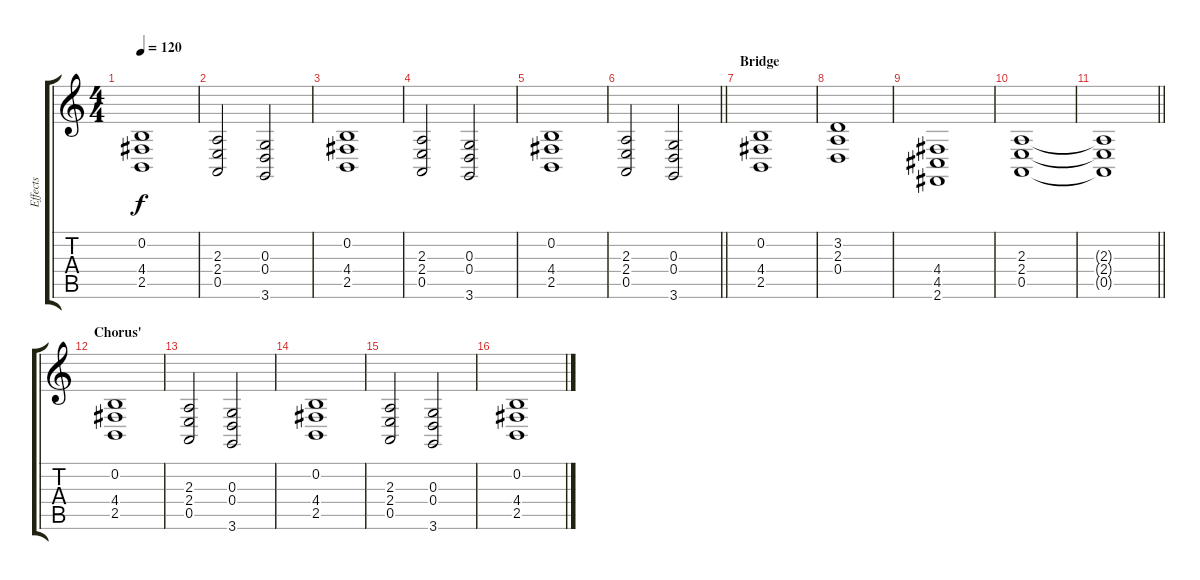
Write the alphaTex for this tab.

\track ("Effects" "Effects") {instrument stringensemble1}
\staff {score tabs}
\tuning (E4 B3 G3 D3 A2 E2) {hide}
\ts (4 4)
\tempo 120
\clef g2
\ks c
(0.2 4.4 2.5).1{dy f} |
(2.3 2.4 0.5).2 (0.3 0.4 3.6).2 |
(0.2 4.4 2.5).1 |
(2.3 2.4 0.5).2 (0.3 0.4 3.6).2 |
(0.2 4.4 2.5).1 |
\barLineRight lightlight
(2.3 2.4 0.5).2 (0.3 0.4 3.6).2 |
\section ("" "Bridge")
(0.2 4.4 2.5).1 |
(3.2 2.3 0.4).1 |
(4.4 4.5 2.6).1 |
(2.3 2.4 0.5).1 |
\barLineRight lightlight
(2.3{t} 2.4{t} 0.5{t}).1 |
\section ("" "Chorus'")
(0.2 4.4 2.5).1 |
(2.3 2.4 0.5).2 (0.3 0.4 3.6).2 |
(0.2 4.4 2.5).1 |
(2.3 2.4 0.5).2 (0.3 0.4 3.6).2 |
(0.2 4.4 2.5).1
